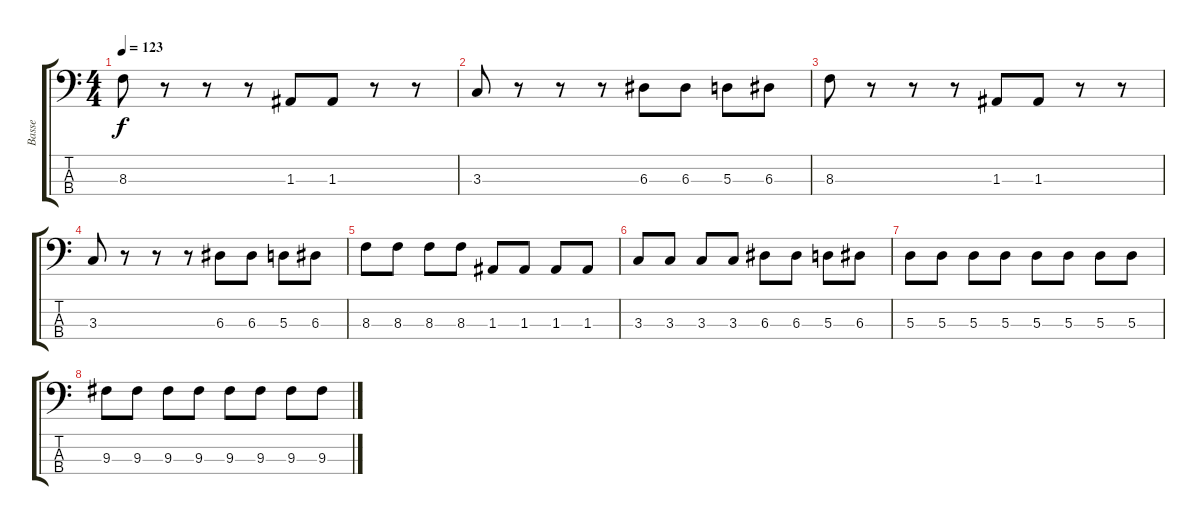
\track ("Basse" "Basse") {instrument electricbassfinger}
\staff {score tabs}
\tuning (G2 D2 A1 D1) {hide}
\ts (4 4)
\tempo 123
\clef f4
\ks c
8.3.8{dy f} r.8 r.8 r.8 1.3.8 1.3.8 r.8 r.8 |
3.3.8 r.8 r.8 r.8 6.3.8 6.3.8 5.3.8 6.3.8 |
8.3.8 r.8 r.8 r.8 1.3.8 1.3.8 r.8 r.8 |
3.3.8 r.8 r.8 r.8 6.3.8 6.3.8 5.3.8 6.3.8 |
8.3.8 8.3.8 8.3.8 8.3.8 1.3.8 1.3.8 1.3.8 1.3.8 |
3.3.8 3.3.8 3.3.8 3.3.8 6.3.8 6.3.8 5.3.8 6.3.8 |
5.3.8 5.3.8 5.3.8 5.3.8 5.3.8 5.3.8 5.3.8 5.3.8 |
9.3.8 9.3.8 9.3.8 9.3.8 9.3.8 9.3.8 9.3.8 9.3.8
